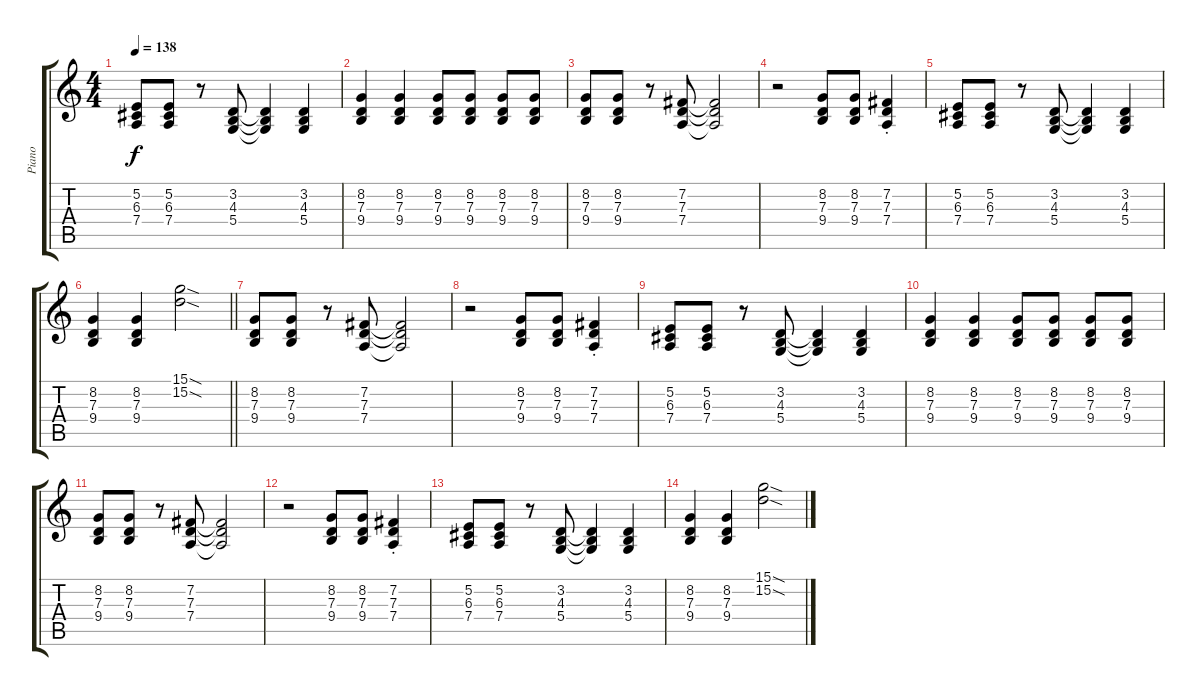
\track ("Piano" "Piano") {instrument brightacousticpiano}
\staff {score tabs}
\tuning (E4 B3 G3 D3 A2 D2) {hide}
\ts (4 4)
\tempo 138
\clef g2
\ks c
(5.2 6.3 7.4).8{dy f} (5.2 6.3 7.4).8 r.8 (3.2 4.3 5.4).8 (3.2{t} 4.3{t} 5.4{t}).4 (3.2 4.3 5.4).4 |
(8.2 7.3 9.4).4 (8.2 7.3 9.4).4 (8.2 7.3 9.4).8 (8.2 7.3 9.4).8 (8.2 7.3 9.4).8 (8.2 7.3 9.4).8 |
(8.2 7.3 9.4).8 (8.2 7.3 9.4).8 r.8 (7.2 7.3 7.4).8 (7.2{t} 7.3{t} 7.4{t}).2 |
r.2 (8.2 7.3 9.4).8 (8.2 7.3 9.4).8 (7.2{st} 7.3{st} 7.4{st}).4 |
(5.2 6.3 7.4).8 (5.2 6.3 7.4).8 r.8 (3.2 4.3 5.4).8 (3.2{t} 4.3{t} 5.4{t}).4 (3.2 4.3 5.4).4 |
\barLineRight lightlight
(8.2 7.3 9.4).4 (8.2 7.3 9.4).4 (15.1{sod} 15.2{sod}).2 |
(8.2 7.3 9.4).8 (8.2 7.3 9.4).8 r.8 (7.2 7.3 7.4).8 (7.2{t} 7.3{t} 7.4{t}).2 |
r.2 (8.2 7.3 9.4).8 (8.2 7.3 9.4).8 (7.2{st} 7.3{st} 7.4{st}).4 |
(5.2 6.3 7.4).8 (5.2 6.3 7.4).8 r.8 (3.2 4.3 5.4).8 (3.2{t} 4.3{t} 5.4{t}).4 (3.2 4.3 5.4).4 |
(8.2 7.3 9.4).4 (8.2 7.3 9.4).4 (8.2 7.3 9.4).8 (8.2 7.3 9.4).8 (8.2 7.3 9.4).8 (8.2 7.3 9.4).8 |
(8.2 7.3 9.4).8 (8.2 7.3 9.4).8 r.8 (7.2 7.3 7.4).8 (7.2{t} 7.3{t} 7.4{t}).2 |
r.2 (8.2 7.3 9.4).8 (8.2 7.3 9.4).8 (7.2{st} 7.3{st} 7.4{st}).4 |
(5.2 6.3 7.4).8 (5.2 6.3 7.4).8 r.8 (3.2 4.3 5.4).8 (3.2{t} 4.3{t} 5.4{t}).4 (3.2 4.3 5.4).4 |
(8.2 7.3 9.4).4 (8.2 7.3 9.4).4 (15.1{sod} 15.2{sod}).2
